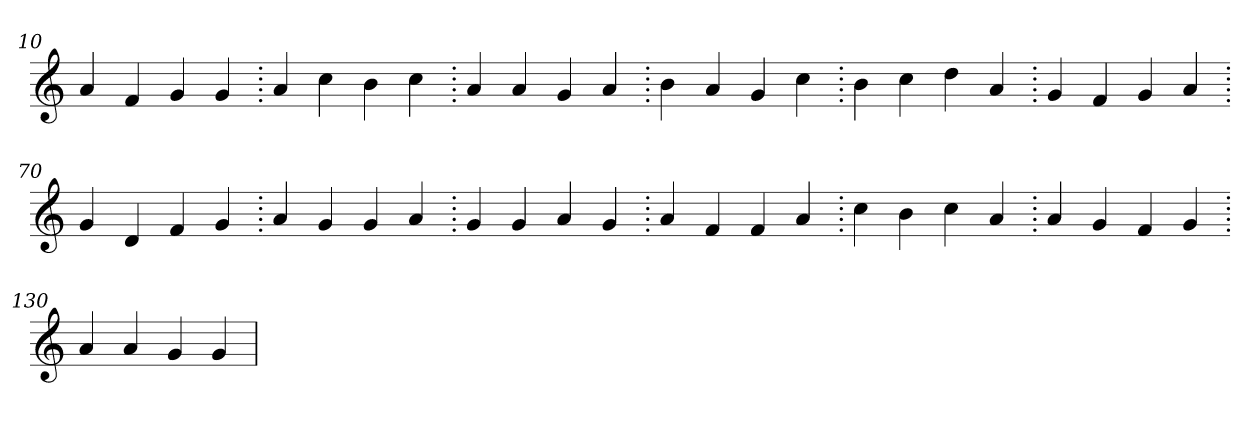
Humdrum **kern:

**kern
*part1
*staff1
*clefG2
=10.
4a
4f
4g
4g
=20.
4a
4cc
4b
4cc
=30.
4a
4a
4g
4a
=40.
4b
4a
4g
4cc
=50.
4b
4cc
4dd
4a
=60.
4g
4f
4g
4a
=70.
4g
4d
4f
4g
=80.
4a
4g
4g
4a
=90.
4g
4g
4a
4g
=100.
4a
4f
4f
4a
=110.
4cc
4b
4cc
4a
=120.
4a
4g
4f
4g
=130.
4a
4a
4g
4g
=
*-
